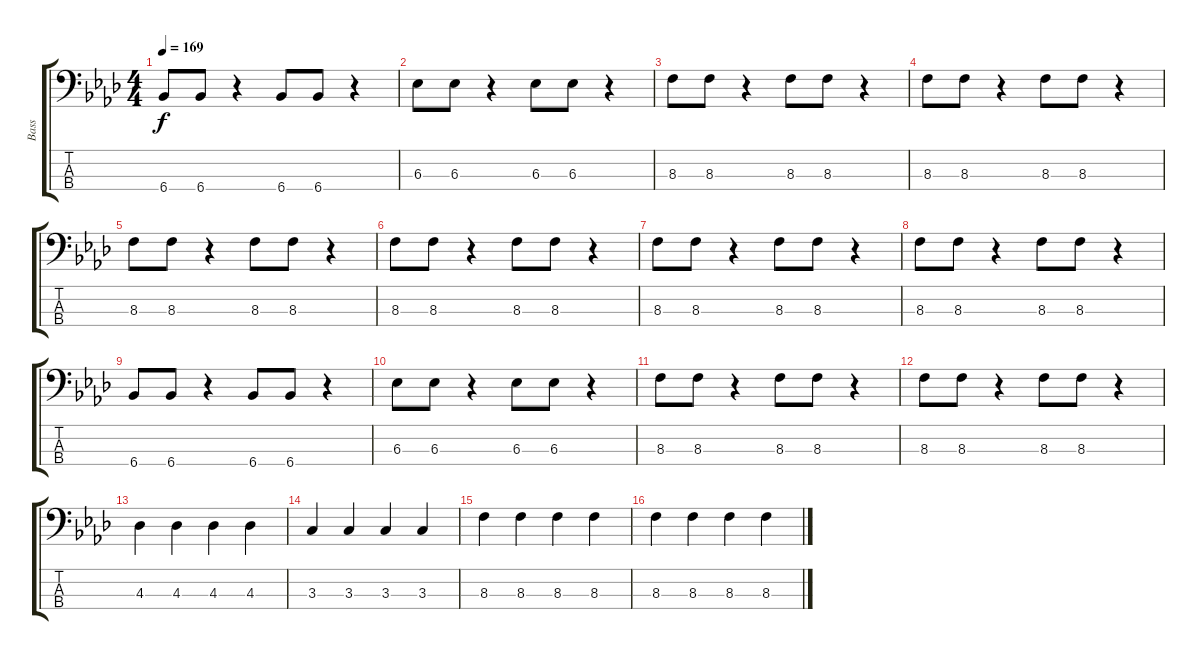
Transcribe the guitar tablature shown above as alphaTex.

\track ("Bass" "Bass") {instrument electricbasspick}
\staff {score tabs}
\tuning (G2 D2 A1 E1) {hide}
\ts (4 4)
\tempo 169
\clef f4
\ks fminor
6.4.8{dy f} 6.4.8 r.4 6.4.8 6.4.8 r.4 |
6.3.8 6.3.8 r.4 6.3.8 6.3.8 r.4 |
8.3.8 8.3.8 r.4 8.3.8 8.3.8 r.4 |
8.3.8 8.3.8 r.4 8.3.8 8.3.8 r.4 |
8.3.8 8.3.8 r.4 8.3.8 8.3.8 r.4 |
8.3.8 8.3.8 r.4 8.3.8 8.3.8 r.4 |
8.3.8 8.3.8 r.4 8.3.8 8.3.8 r.4 |
8.3.8 8.3.8 r.4 8.3.8 8.3.8 r.4 |
6.4.8 6.4.8 r.4 6.4.8 6.4.8 r.4 |
6.3.8 6.3.8 r.4 6.3.8 6.3.8 r.4 |
8.3.8 8.3.8 r.4 8.3.8 8.3.8 r.4 |
8.3.8 8.3.8 r.4 8.3.8 8.3.8 r.4 |
4.3.4 4.3.4 4.3.4 4.3.4 |
3.3.4 3.3.4 3.3.4 3.3.4 |
8.3.4 8.3.4 8.3.4 8.3.4 |
8.3.4 8.3.4 8.3.4 8.3.4
